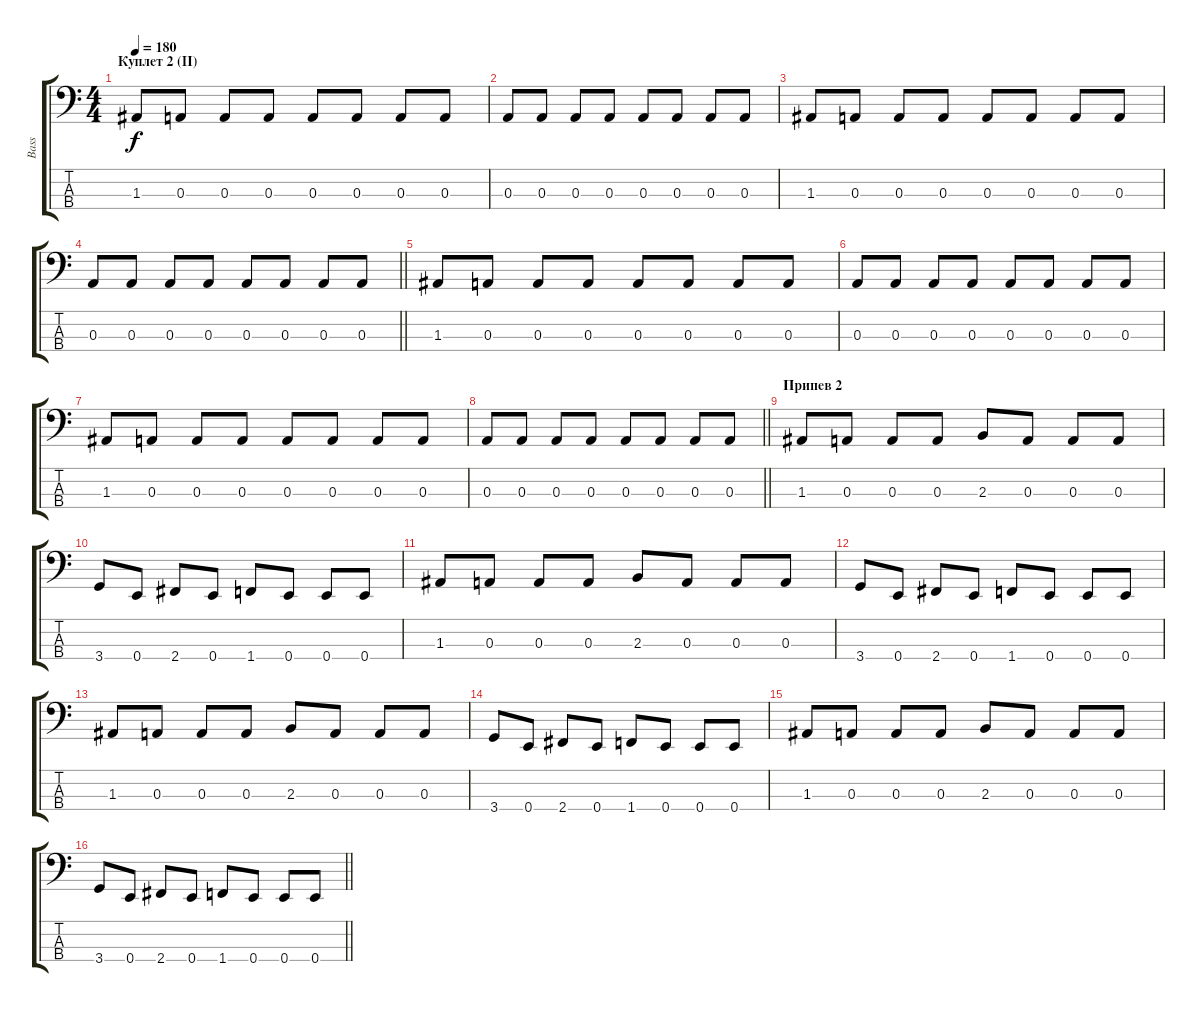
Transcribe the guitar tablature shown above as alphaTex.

\track ("Bass" "Bass") {instrument electricbassfinger}
\staff {score tabs}
\tuning (G2 D2 A1 E1) {hide}
\ts (4 4)
\section ("" "Куплет 2 (II)")
\tempo 180
\clef f4
\ks c
1.3.8{dy f} 0.3.8 0.3.8 0.3.8 0.3.8 0.3.8 0.3.8 0.3.8 |
0.3.8 0.3.8 0.3.8 0.3.8 0.3.8 0.3.8 0.3.8 0.3.8 |
1.3.8 0.3.8 0.3.8 0.3.8 0.3.8 0.3.8 0.3.8 0.3.8 |
\barLineRight lightlight
0.3.8 0.3.8 0.3.8 0.3.8 0.3.8 0.3.8 0.3.8 0.3.8 |
1.3.8 0.3.8 0.3.8 0.3.8 0.3.8 0.3.8 0.3.8 0.3.8 |
0.3.8 0.3.8 0.3.8 0.3.8 0.3.8 0.3.8 0.3.8 0.3.8 |
1.3.8 0.3.8 0.3.8 0.3.8 0.3.8 0.3.8 0.3.8 0.3.8 |
\barLineRight lightlight
0.3.8 0.3.8 0.3.8 0.3.8 0.3.8 0.3.8 0.3.8 0.3.8 |
\section ("" "Припев 2")
1.3.8 0.3.8 0.3.8 0.3.8 2.3.8 0.3.8 0.3.8 0.3.8 |
3.4.8 0.4.8 2.4.8 0.4.8 1.4.8 0.4.8 0.4.8 0.4.8 |
1.3.8 0.3.8 0.3.8 0.3.8 2.3.8 0.3.8 0.3.8 0.3.8 |
3.4.8 0.4.8 2.4.8 0.4.8 1.4.8 0.4.8 0.4.8 0.4.8 |
1.3.8 0.3.8 0.3.8 0.3.8 2.3.8 0.3.8 0.3.8 0.3.8 |
3.4.8 0.4.8 2.4.8 0.4.8 1.4.8 0.4.8 0.4.8 0.4.8 |
1.3.8 0.3.8 0.3.8 0.3.8 2.3.8 0.3.8 0.3.8 0.3.8 |
\barLineRight lightlight
3.4.8 0.4.8 2.4.8 0.4.8 1.4.8 0.4.8 0.4.8 0.4.8
